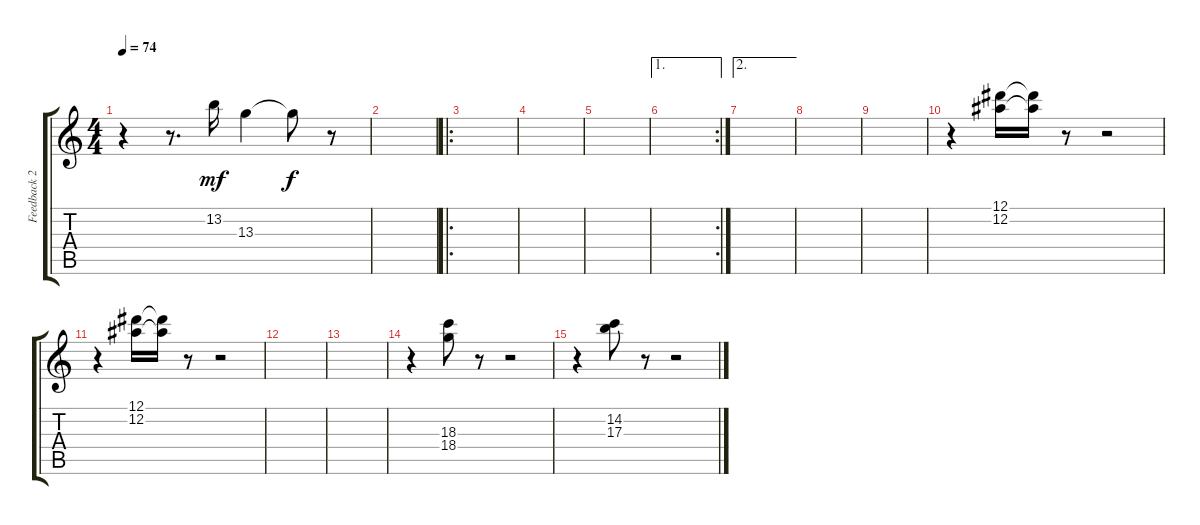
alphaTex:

\track ("Feedback 2" "Feedback 2") {instrument distortionguitar}
\staff {score tabs}
\tuning (Eb4 Bb3 Gb3 Db3 Ab2 Eb2) {hide}
\ts (4 4)
\tempo 74
\clef g2
\ks c
r.4{dy f volume 6} r.8{d} 13.2.16{dy mf volume 16} 13.3.4 13.3{t}.8{dy f} r.8 |
|
\ro
|
|
|
\ae 1
\rc 2
|
\ae 2
|
|
|
r.4 (12.1 12.2).16 (12.1{t} 12.2{t}).16 r.8 r.2 |
r.4 (12.1 12.2).16 (12.1{t} 12.2{t}).16 r.8 r.2 |
|
|
r.4 (18.3 18.4).8 r.8 r.2 |
r.4 (14.2 17.3).8 r.8 r.2
